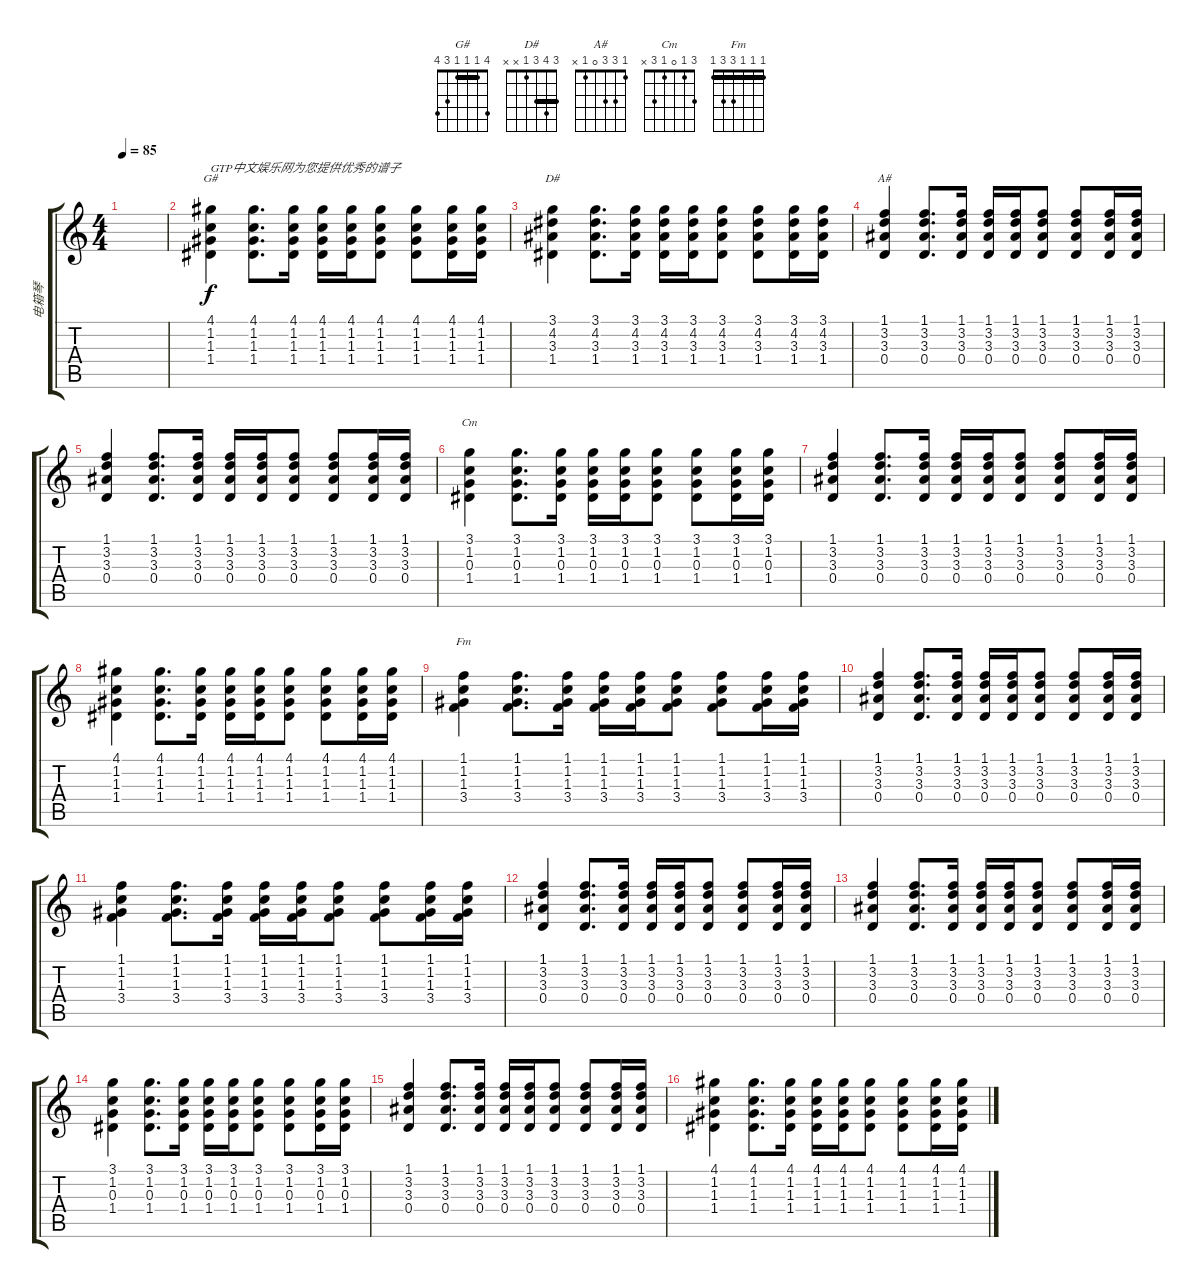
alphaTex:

\track ("电箱琴" "电箱琴") {instrument acousticguitarnylon}
\staff {score tabs}
\tuning (E4 B3 G3 D3 A2 E2) {hide}
\chord ("G#" 4 1 1 1 3 4) {barre 1}
\chord ("D#" 3 4 3 1 x x) {barre 3}
\chord ("A#" 1 3 3 0 1 x)
\chord ("Cm" 3 1 0 1 3 x)
\chord ("Fm" 1 1 1 3 3 1) {barre 1}
\ts (4 4)
\tempo 85
\clef g2
\ks c
|
(4.1 1.2 1.3 1.4).4{ch "G#" txt "GTP中文娱乐网为您提供优秀的谱子"} (4.1 1.2 1.3 1.4).8{d} (4.1 1.2 1.3 1.4).16 (4.1 1.2 1.3 1.4).16 (4.1 1.2 1.3 1.4).16 (4.1 1.2 1.3 1.4).8 (4.1 1.2 1.3 1.4).8 (4.1 1.2 1.3 1.4).16 (4.1 1.2 1.3 1.4).16 |
(3.1 4.2 3.3 1.4).4{ch "D#"} (3.1 4.2 3.3 1.4).8{d} (3.1 4.2 3.3 1.4).16 (3.1 4.2 3.3 1.4).16 (3.1 4.2 3.3 1.4).16 (3.1 4.2 3.3 1.4).8 (3.1 4.2 3.3 1.4).8 (3.1 4.2 3.3 1.4).16 (3.1 4.2 3.3 1.4).16 |
(1.1 3.2 3.3 0.4).4{ch "A#"} (1.1 3.2 3.3 0.4).8{d} (1.1 3.2 3.3 0.4).16 (1.1 3.2 3.3 0.4).16 (1.1 3.2 3.3 0.4).16 (1.1 3.2 3.3 0.4).8 (1.1 3.2 3.3 0.4).8 (1.1 3.2 3.3 0.4).16 (1.1 3.2 3.3 0.4).16 |
(1.1 3.2 3.3 0.4).4 (1.1 3.2 3.3 0.4).8{d} (1.1 3.2 3.3 0.4).16 (1.1 3.2 3.3 0.4).16 (1.1 3.2 3.3 0.4).16 (1.1 3.2 3.3 0.4).8 (1.1 3.2 3.3 0.4).8 (1.1 3.2 3.3 0.4).16 (1.1 3.2 3.3 0.4).16 |
(3.1 1.2 0.3 1.4).4{ch "Cm"} (3.1 1.2 0.3 1.4).8{d} (3.1 1.2 0.3 1.4).16 (3.1 1.2 0.3 1.4).16 (3.1 1.2 0.3 1.4).16 (3.1 1.2 0.3 1.4).8 (3.1 1.2 0.3 1.4).8 (3.1 1.2 0.3 1.4).16 (3.1 1.2 0.3 1.4).16 |
(1.1 3.2 3.3 0.4).4 (1.1 3.2 3.3 0.4).8{d} (1.1 3.2 3.3 0.4).16 (1.1 3.2 3.3 0.4).16 (1.1 3.2 3.3 0.4).16 (1.1 3.2 3.3 0.4).8 (1.1 3.2 3.3 0.4).8 (1.1 3.2 3.3 0.4).16 (1.1 3.2 3.3 0.4).16 |
(4.1 1.2 1.3 1.4).4 (4.1 1.2 1.3 1.4).8{d} (4.1 1.2 1.3 1.4).16 (4.1 1.2 1.3 1.4).16 (4.1 1.2 1.3 1.4).16 (4.1 1.2 1.3 1.4).8 (4.1 1.2 1.3 1.4).8 (4.1 1.2 1.3 1.4).16 (4.1 1.2 1.3 1.4).16 |
(1.1 1.2 1.3 3.4).4{ch "Fm"} (1.1 1.2 1.3 3.4).8{d} (1.1 1.2 1.3 3.4).16 (1.1 1.2 1.3 3.4).16 (1.1 1.2 1.3 3.4).16 (1.1 1.2 1.3 3.4).8 (1.1 1.2 1.3 3.4).8 (1.1 1.2 1.3 3.4).16 (1.1 1.2 1.3 3.4).16 |
(1.1 3.2 3.3 0.4).4 (1.1 3.2 3.3 0.4).8{d} (1.1 3.2 3.3 0.4).16 (1.1 3.2 3.3 0.4).16 (1.1 3.2 3.3 0.4).16 (1.1 3.2 3.3 0.4).8 (1.1 3.2 3.3 0.4).8 (1.1 3.2 3.3 0.4).16 (1.1 3.2 3.3 0.4).16 |
(1.1 1.2 1.3 3.4).4 (1.1 1.2 1.3 3.4).8{d} (1.1 1.2 1.3 3.4).16 (1.1 1.2 1.3 3.4).16 (1.1 1.2 1.3 3.4).16 (1.1 1.2 1.3 3.4).8 (1.1 1.2 1.3 3.4).8 (1.1 1.2 1.3 3.4).16 (1.1 1.2 1.3 3.4).16 |
(1.1 3.2 3.3 0.4).4 (1.1 3.2 3.3 0.4).8{d} (1.1 3.2 3.3 0.4).16 (1.1 3.2 3.3 0.4).16 (1.1 3.2 3.3 0.4).16 (1.1 3.2 3.3 0.4).8 (1.1 3.2 3.3 0.4).8 (1.1 3.2 3.3 0.4).16 (1.1 3.2 3.3 0.4).16 |
(1.1 3.2 3.3 0.4).4 (1.1 3.2 3.3 0.4).8{d} (1.1 3.2 3.3 0.4).16 (1.1 3.2 3.3 0.4).16 (1.1 3.2 3.3 0.4).16 (1.1 3.2 3.3 0.4).8 (1.1 3.2 3.3 0.4).8 (1.1 3.2 3.3 0.4).16 (1.1 3.2 3.3 0.4).16 |
(3.1 1.2 0.3 1.4).4 (3.1 1.2 0.3 1.4).8{d} (3.1 1.2 0.3 1.4).16 (3.1 1.2 0.3 1.4).16 (3.1 1.2 0.3 1.4).16 (3.1 1.2 0.3 1.4).8 (3.1 1.2 0.3 1.4).8 (3.1 1.2 0.3 1.4).16 (3.1 1.2 0.3 1.4).16 |
(1.1 3.2 3.3 0.4).4 (1.1 3.2 3.3 0.4).8{d} (1.1 3.2 3.3 0.4).16 (1.1 3.2 3.3 0.4).16 (1.1 3.2 3.3 0.4).16 (1.1 3.2 3.3 0.4).8 (1.1 3.2 3.3 0.4).8 (1.1 3.2 3.3 0.4).16 (1.1 3.2 3.3 0.4).16 |
(4.1 1.2 1.3 1.4).4 (4.1 1.2 1.3 1.4).8{d} (4.1 1.2 1.3 1.4).16 (4.1 1.2 1.3 1.4).16 (4.1 1.2 1.3 1.4).16 (4.1 1.2 1.3 1.4).8 (4.1 1.2 1.3 1.4).8 (4.1 1.2 1.3 1.4).16 (4.1 1.2 1.3 1.4).16
